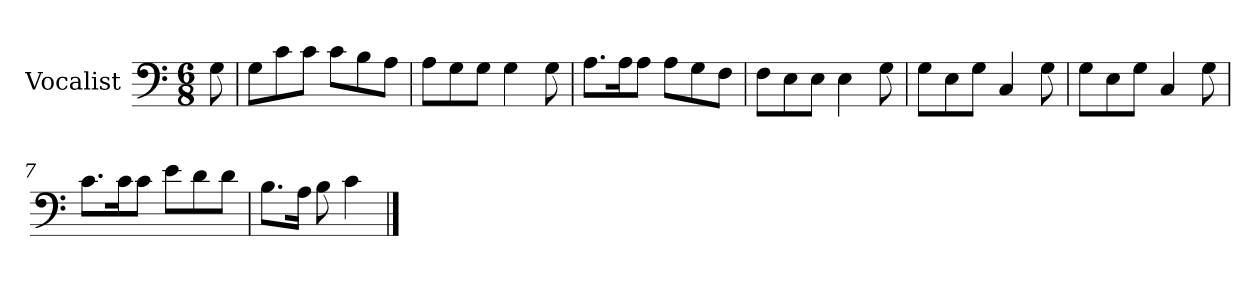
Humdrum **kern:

**kern
*part1
*staff1
*I"Vocalist
*k[]
*C:
*M6/8
=
8G
=1
8GL
8c
8cJ
8cL
8B
8AJ
=2
8AL
8G
8GJ
4G
8G
=3
8.AL
16AK
8AJ
8AL
8G
8FJ
=4
8FL
8E
8EJ
4E
8G
=5
8GL
8E
8GJ
4C
8G
=6
8GL
8E
8GJ
4C
8G
=7
8.cL
16cK
8cJ
8eL
8d
8dJ
=8
8.BL
16AJk
8B
4c
==
*-
